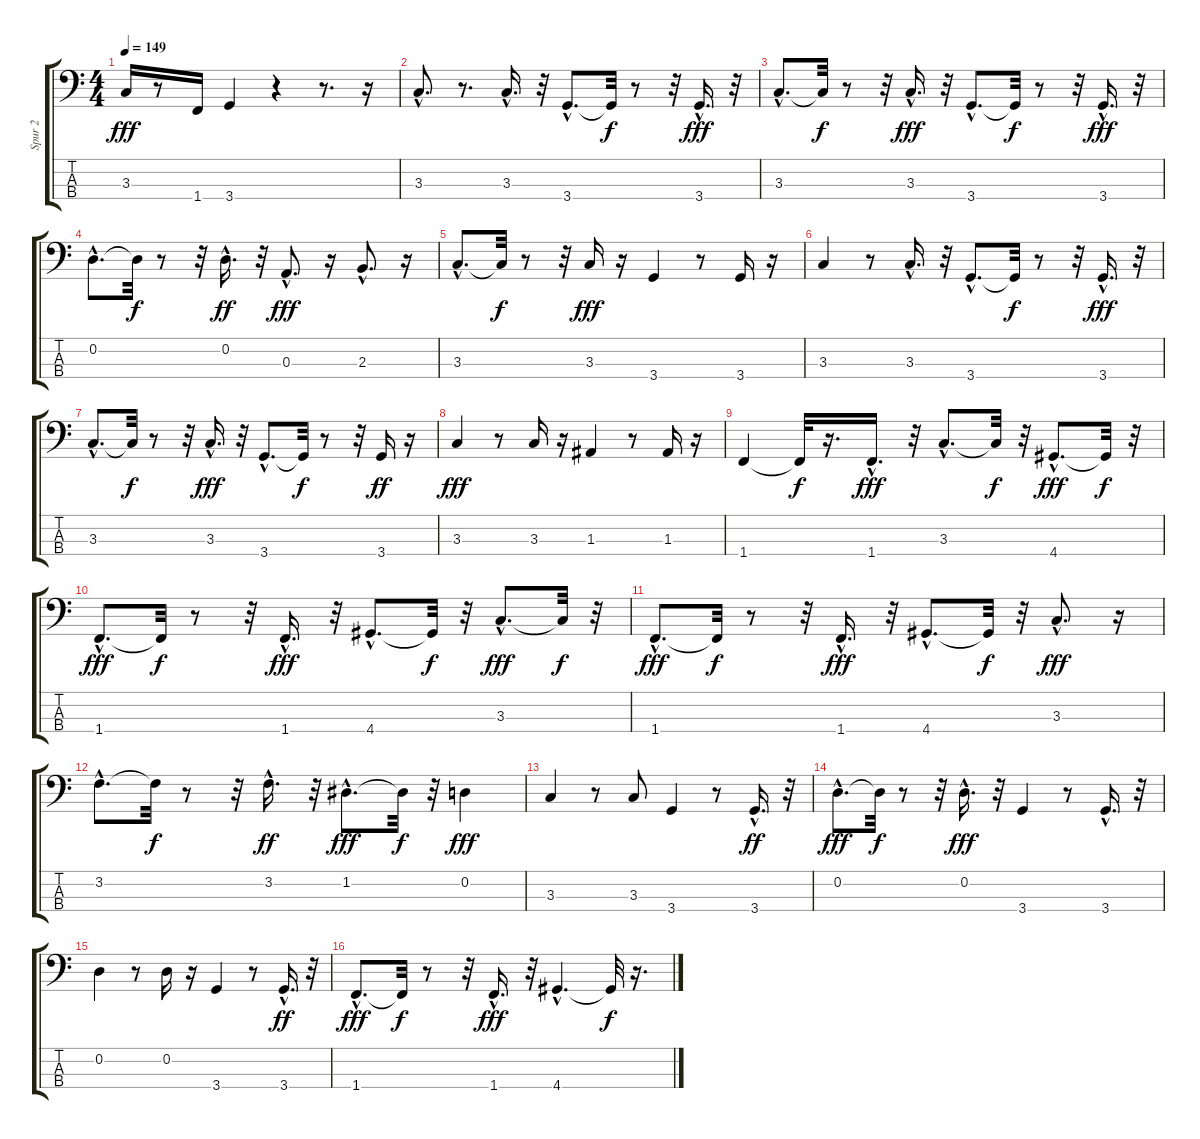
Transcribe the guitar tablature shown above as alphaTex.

\track ("Spur 2" "Spur 2") {instrument synthbass2}
\staff {score tabs}
\tuning (G2 D2 A1 E1) {hide}
\ts (4 4)
\tempo 149
\clef f4
\ks c
3.3.16{dy fff} r.8 1.4.16 3.4.4 r.4 r.8{d} r.16 |
3.3{hac}.8{d} r.8{d} 3.3{hac}.16{d} r.32 3.4{hac}.8{d} 3.4{t}.32{dy f} r.8 r.32 3.4{hac}.16{d dy fff} r.32 |
3.3{hac}.8{d} 3.3{t}.32{dy f} r.8 r.32 3.3{hac}.16{d dy fff} r.32 3.4{hac}.8{d} 3.4{t}.32{dy f} r.8 r.32 3.4{hac}.16{d dy fff} r.32 |
0.2{hac}.8{d} 0.2{t}.32{dy f} r.8 r.32 0.2{hac}.16{d dy ff} r.32 0.3{hac}.8{d dy fff} r.16 2.3{hac}.8{d} r.16 |
3.3{hac}.8{d} 3.3{t}.32{dy f} r.8 r.32 3.3.16{dy fff} r.16 3.4.4 r.8 3.4.16 r.16 |
3.3.4 r.8 3.3{hac}.16{d} r.32 3.4{hac}.8{d} 3.4{t}.32{dy f} r.8 r.32 3.4{hac}.16{d dy fff} r.32 |
3.3{hac}.8{d} 3.3{t}.32{dy f} r.8 r.32 3.3{hac}.16{d dy fff} r.32 3.4{hac}.8{d} 3.4{t}.32{dy f} r.8 r.32 3.4.16{dy ff} r.16 |
3.3.4{dy fff} r.8 3.3.16 r.16 1.3.4 r.8 1.3.16 r.16 |
1.4.4 1.4{t}.32{dy f} r.16{d} 1.4{hac}.16{d dy fff} r.32 3.3{hac}.8{d} 3.3{t}.32{dy f} r.32 4.4{hac}.8{d dy fff} 4.4{t}.32{dy f} r.32 |
1.4{hac}.8{d dy fff} 1.4{t}.32{dy f} r.8 r.32 1.4{hac}.16{d dy fff} r.32 4.4{hac}.8{d} 4.4{t}.32{dy f} r.32 3.3{hac}.8{d dy fff} 3.3{t}.32{dy f} r.32 |
1.4{hac}.8{d dy fff} 1.4{t}.32{dy f} r.8 r.32 1.4{hac}.16{d dy fff} r.32 4.4{hac}.8{d} 4.4{t}.32{dy f} r.32 3.3{hac}.8{d dy fff} r.16 |
3.2{hac}.8{d} 3.2{t}.32{dy f} r.8 r.32 3.2{hac}.16{d dy ff} r.32 1.2{hac}.8{d dy fff} 1.2{t}.32{dy f} r.32 0.2.4{dy fff} |
3.3.4 r.8 3.3.8 3.4.4 r.8 3.4{hac}.16{d dy ff} r.32 |
0.2{hac}.8{d dy fff} 0.2{t}.32{dy f} r.8 r.32 0.2{hac}.16{d dy fff} r.32 3.4.4 r.8 3.4{hac}.16{d} r.32 |
0.2.4 r.8 0.2.16 r.16 3.4.4 r.8 3.4{hac}.16{d dy ff} r.32 |
1.4{hac}.8{d dy fff} 1.4{t}.32{dy f} r.8 r.32 1.4{hac}.16{d dy fff} r.32 4.4{hac}.4{d} 4.4{t}.32{dy f} r.16{d}
